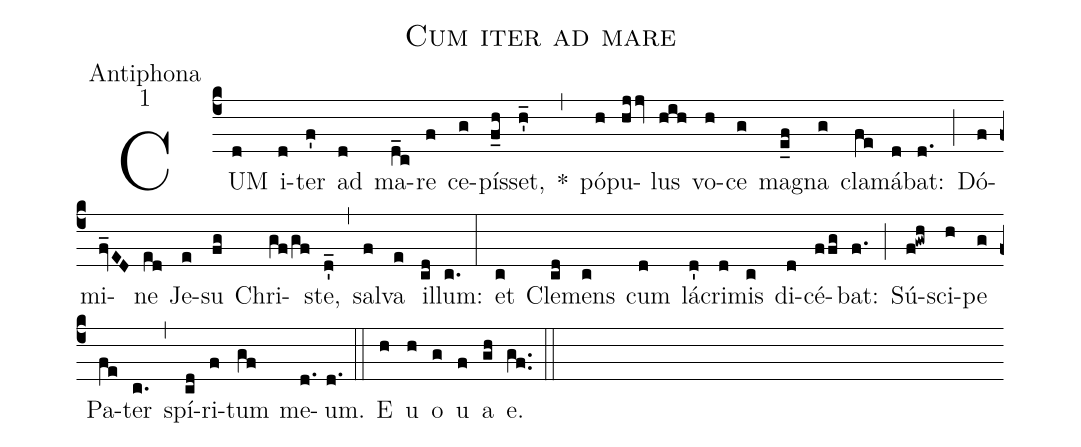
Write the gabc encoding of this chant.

name:Cum iter ad mare;
office-part:Antiphona;
mode:1;
%%
(c4) CUM(d) i(d)ter(f') ad(d) ma(d_c)re(f) ce(g)pís(f_h)set,(h'_) *(,) pó(h)pu(hjjv)lus(hih) vo(h)ce(g) ma(e_f)gna(g) cla(fe)má(d)bat:(d.) (;) Dó(f)mi(fv_ED)ne(ed) Je(e)su(fg) Chri(gf/gf)ste,(d'_) (,) sal(f)va(e) il(cd)lum:(c.) (:) et(c) Cle(cd)mens(c) cum(d) lá(d')cri(d)mis(c) di(d)cé(ffg)bat:(f.) (;) Sú(f!gwh)sci(h)pe(g) Pa(fe)ter(c.) (,) spí(cd)ri(f)tum(gf) me(d.)um.(d.) (::) <eu>E(h) u(h) o(g) u(f) a(gh) e.</eu>(gf..) (::)
